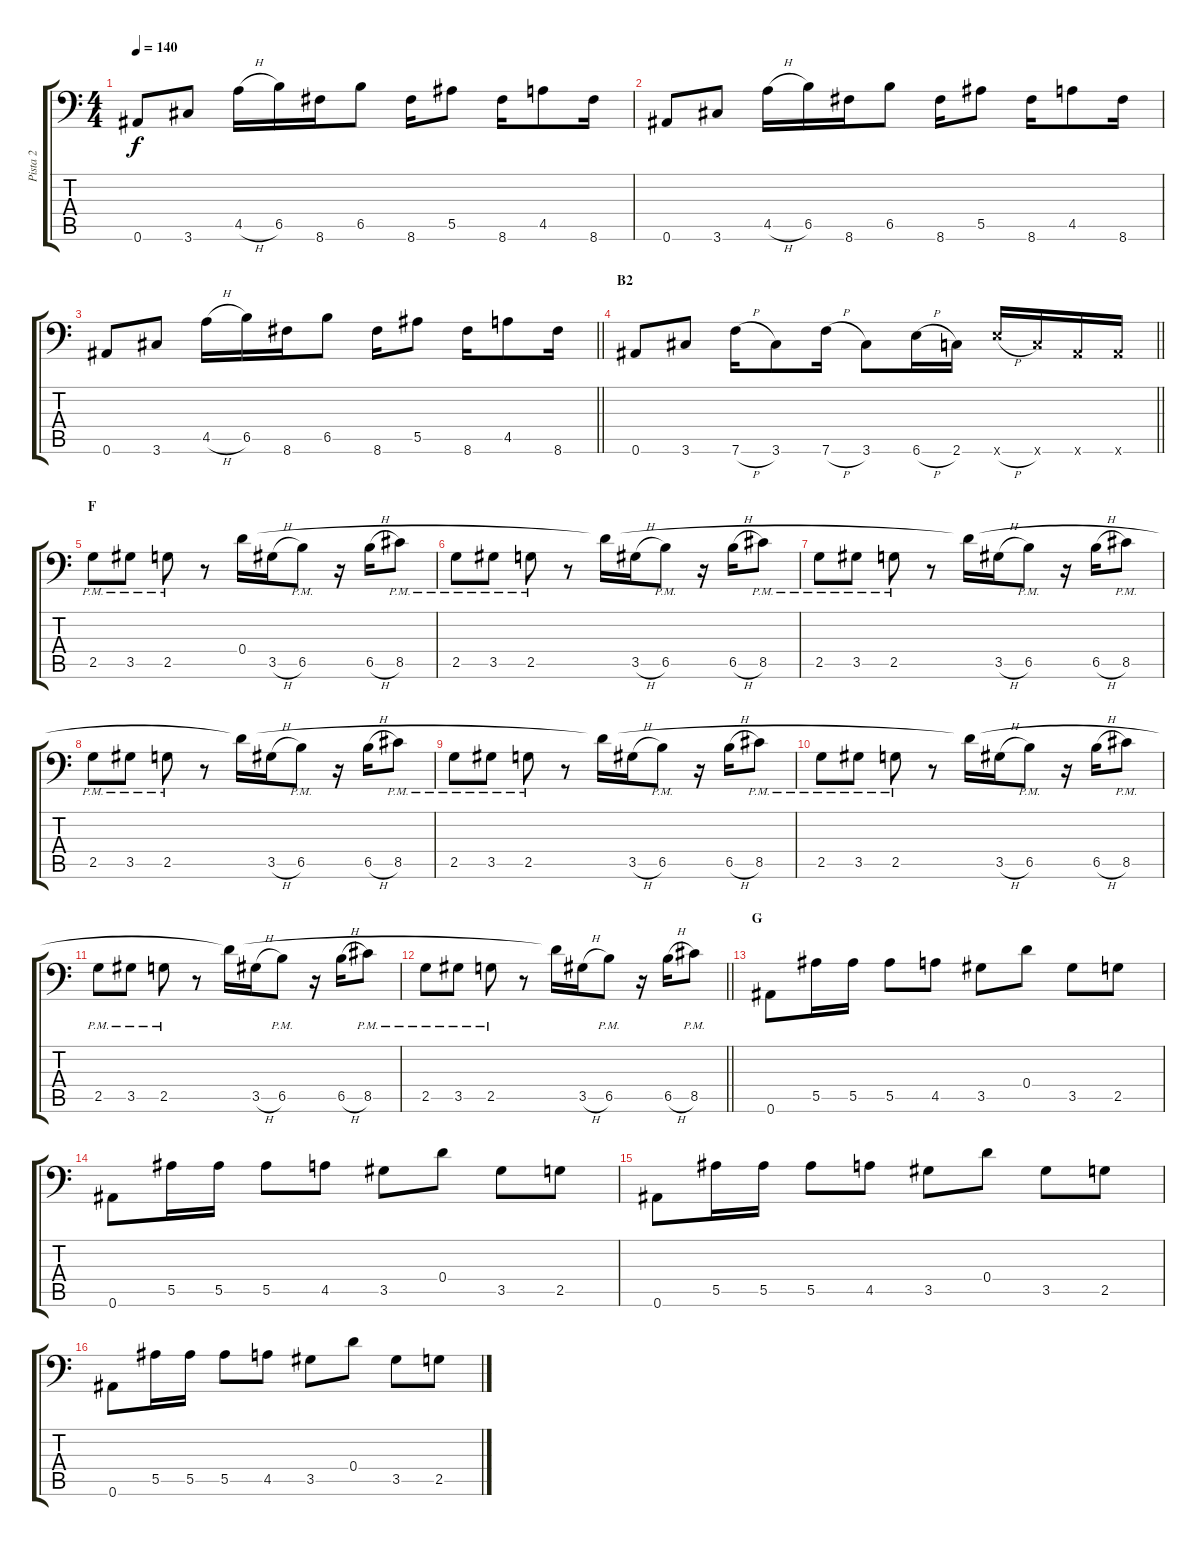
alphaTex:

\track ("Pista 2" "Pista 2") {instrument overdrivenguitar}
\staff {score tabs}
\tuning (E4 B3 G3 D3 F2 Bb1) {hide}
\ts (4 4)
\tempo 140
\clef f4
\ks c
0.6.8{dy f} 3.6.8 4.5{h}.16 6.5.16 8.6.16 6.5.8 8.6.16 5.5.8 8.6.16 4.5.8 8.6.16 |
0.6.8 3.6.8 4.5{h}.16 6.5.16 8.6.16 6.5.8 8.6.16 5.5.8 8.6.16 4.5.8 8.6.16 |
\barLineRight lightlight
0.6.8 3.6.8 4.5{h}.16 6.5.16 8.6.16 6.5.8 8.6.16 5.5.8 8.6.16 4.5.8 8.6.16 |
\section ("" "B2")
\barLineRight lightlight
0.6.8 3.6.8 7.6{h}.16 3.6.8 7.6{h}.16 3.6.8 6.6{h}.16 2.6.16 6.6{h x}.16 2.6{x}.16 0.6{x}.16 0.6{x}.16 |
\section ("" "F")
2.5{pm}.8 3.5{pm}.8 2.5{pm}.8 r.8 0.4.16 3.5{h}.16 6.5{pm}.8 r.16 6.5{h}.16 8.5{pm}.8 |
2.5{pm}.8 3.5{pm}.8 2.5{pm}.8 r.8 0.4{t}.16 3.5{h}.16 6.5{pm}.8 r.16 6.5{h}.16 8.5{pm}.8 |
2.5{pm}.8 3.5{pm}.8 2.5{pm}.8 r.8 0.4{t}.16 3.5{h}.16 6.5{pm}.8 r.16 6.5{h}.16 8.5{pm}.8 |
2.5{pm}.8 3.5{pm}.8 2.5{pm}.8 r.8 0.4{t}.16 3.5{h}.16 6.5{pm}.8 r.16 6.5{h}.16 8.5{pm}.8 |
2.5{pm}.8 3.5{pm}.8 2.5{pm}.8 r.8 0.4{t}.16 3.5{h}.16 6.5{pm}.8 r.16 6.5{h}.16 8.5{pm}.8 |
2.5{pm}.8 3.5{pm}.8 2.5{pm}.8 r.8 0.4{t}.16 3.5{h}.16 6.5{pm}.8 r.16 6.5{h}.16 8.5{pm}.8 |
2.5{pm}.8 3.5{pm}.8 2.5{pm}.8 r.8 0.4{t}.16 3.5{h}.16 6.5{pm}.8 r.16 6.5{h}.16 8.5{pm}.8 |
\barLineRight lightlight
2.5{pm}.8 3.5{pm}.8 2.5{pm}.8 r.8 0.4{t}.16 3.5{h}.16 6.5{pm}.8 r.16 6.5{h}.16 8.5{pm}.8 |
\section ("" "G")
0.6.8 5.5.16 5.5.16 5.5.8 4.5.8 3.5.8 0.4.8 3.5.8 2.5.8 |
0.6.8 5.5.16 5.5.16 5.5.8 4.5.8 3.5.8 0.4.8 3.5.8 2.5.8 |
0.6.8 5.5.16 5.5.16 5.5.8 4.5.8 3.5.8 0.4.8 3.5.8 2.5.8 |
0.6.8 5.5.16 5.5.16 5.5.8 4.5.8 3.5.8 0.4.8 3.5.8 2.5.8
